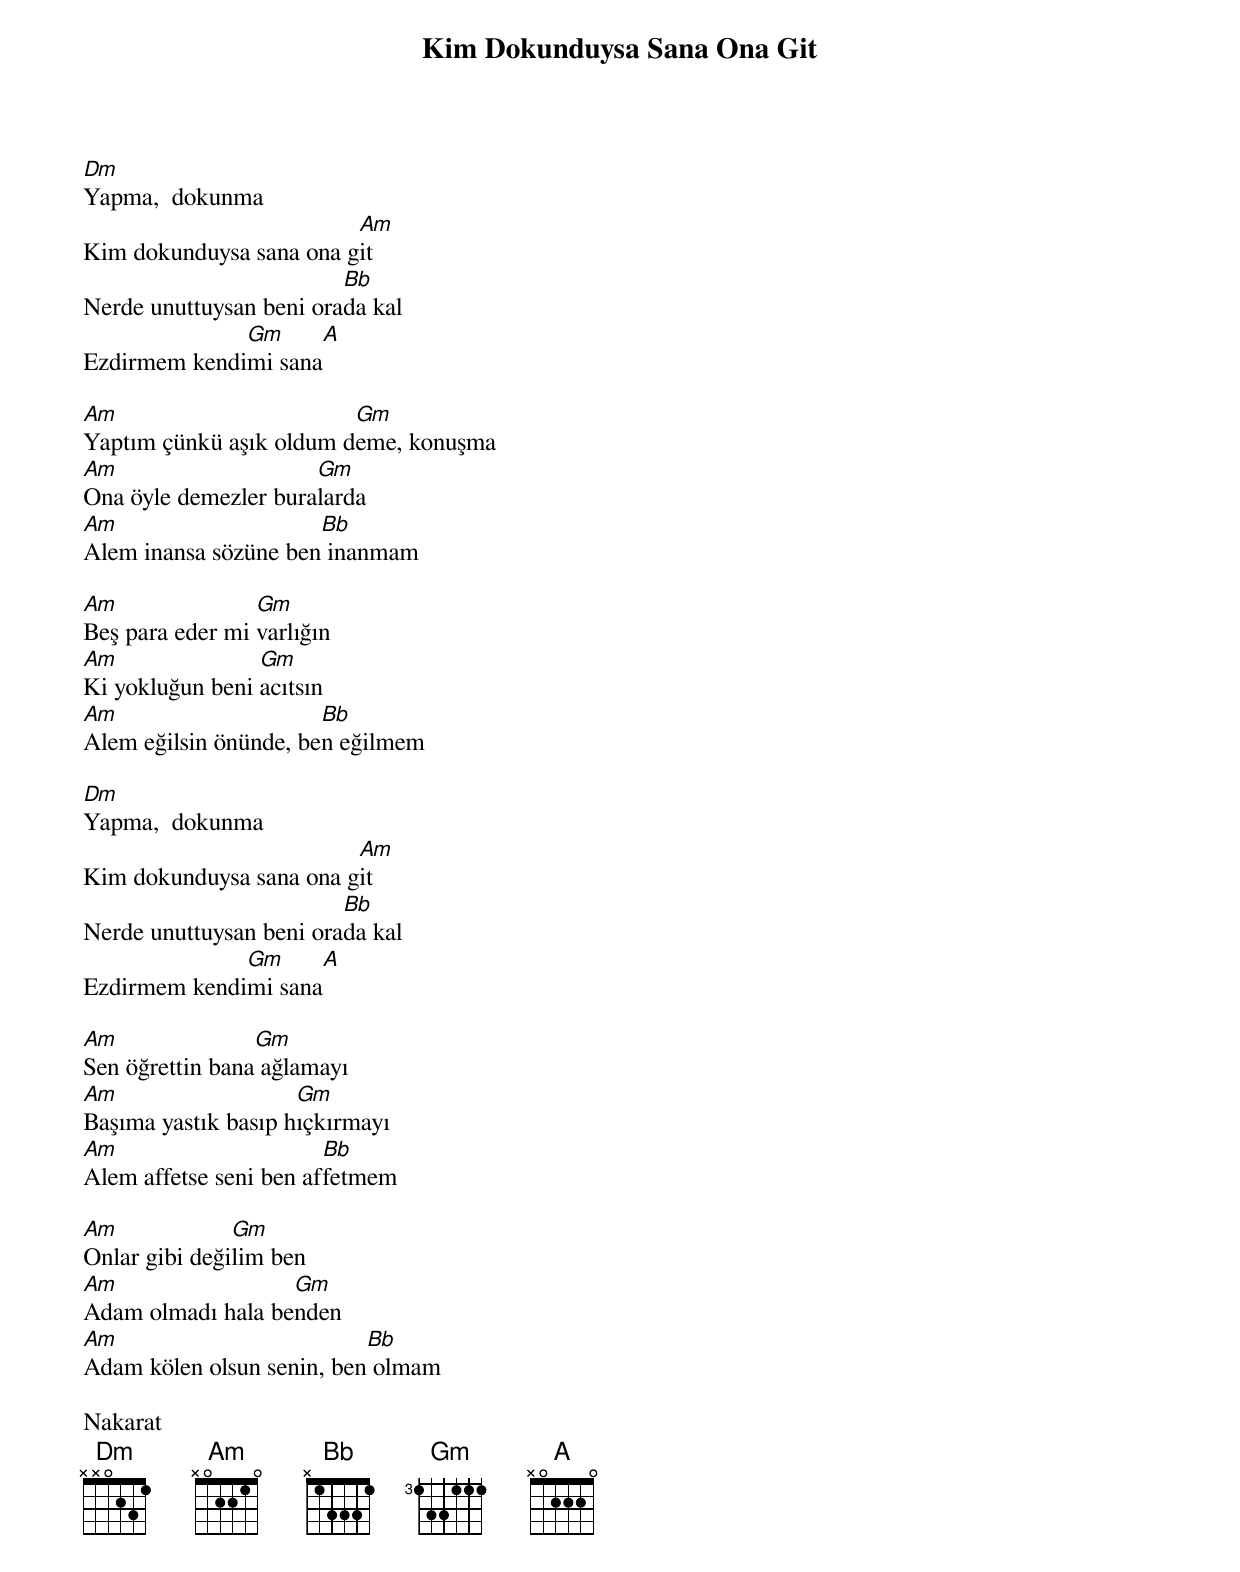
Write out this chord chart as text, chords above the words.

{title: Kim Dokunduysa Sana Ona Git}
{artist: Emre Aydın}

Dm
Yapma,  dokunma
                         Am
Kim dokunduysa sana ona git
                         Bb
Nerde unuttuysan beni orada kal
              Gm     A
Ezdirmem kendimi sana

Am                       Gm
Yaptım çünkü aşık oldum deme, konuşma
Am                    Gm
Ona öyle demezler buralarda
Am                    Bb
Alem inansa sözüne ben inanmam

Am               Gm
Beş para eder mi varlığın
Am               Gm
Ki yokluğun beni acıtsın
Am                     Bb
Alem eğilsin önünde, ben eğilmem

Dm
Yapma,  dokunma
                         Am
Kim dokunduysa sana ona git
                         Bb
Nerde unuttuysan beni orada kal
              Gm     A
Ezdirmem kendimi sana

Am               Gm
Sen öğrettin bana ağlamayı
Am                   Gm
Başıma yastık basıp hıçkırmayı
Am                      Bb
Alem affetse seni ben affetmem

Am             Gm
Onlar gibi değilim ben
Am                 Gm
Adam olmadı hala benden
Am                         Bb
Adam kölen olsun senin, ben olmam

Nakarat
